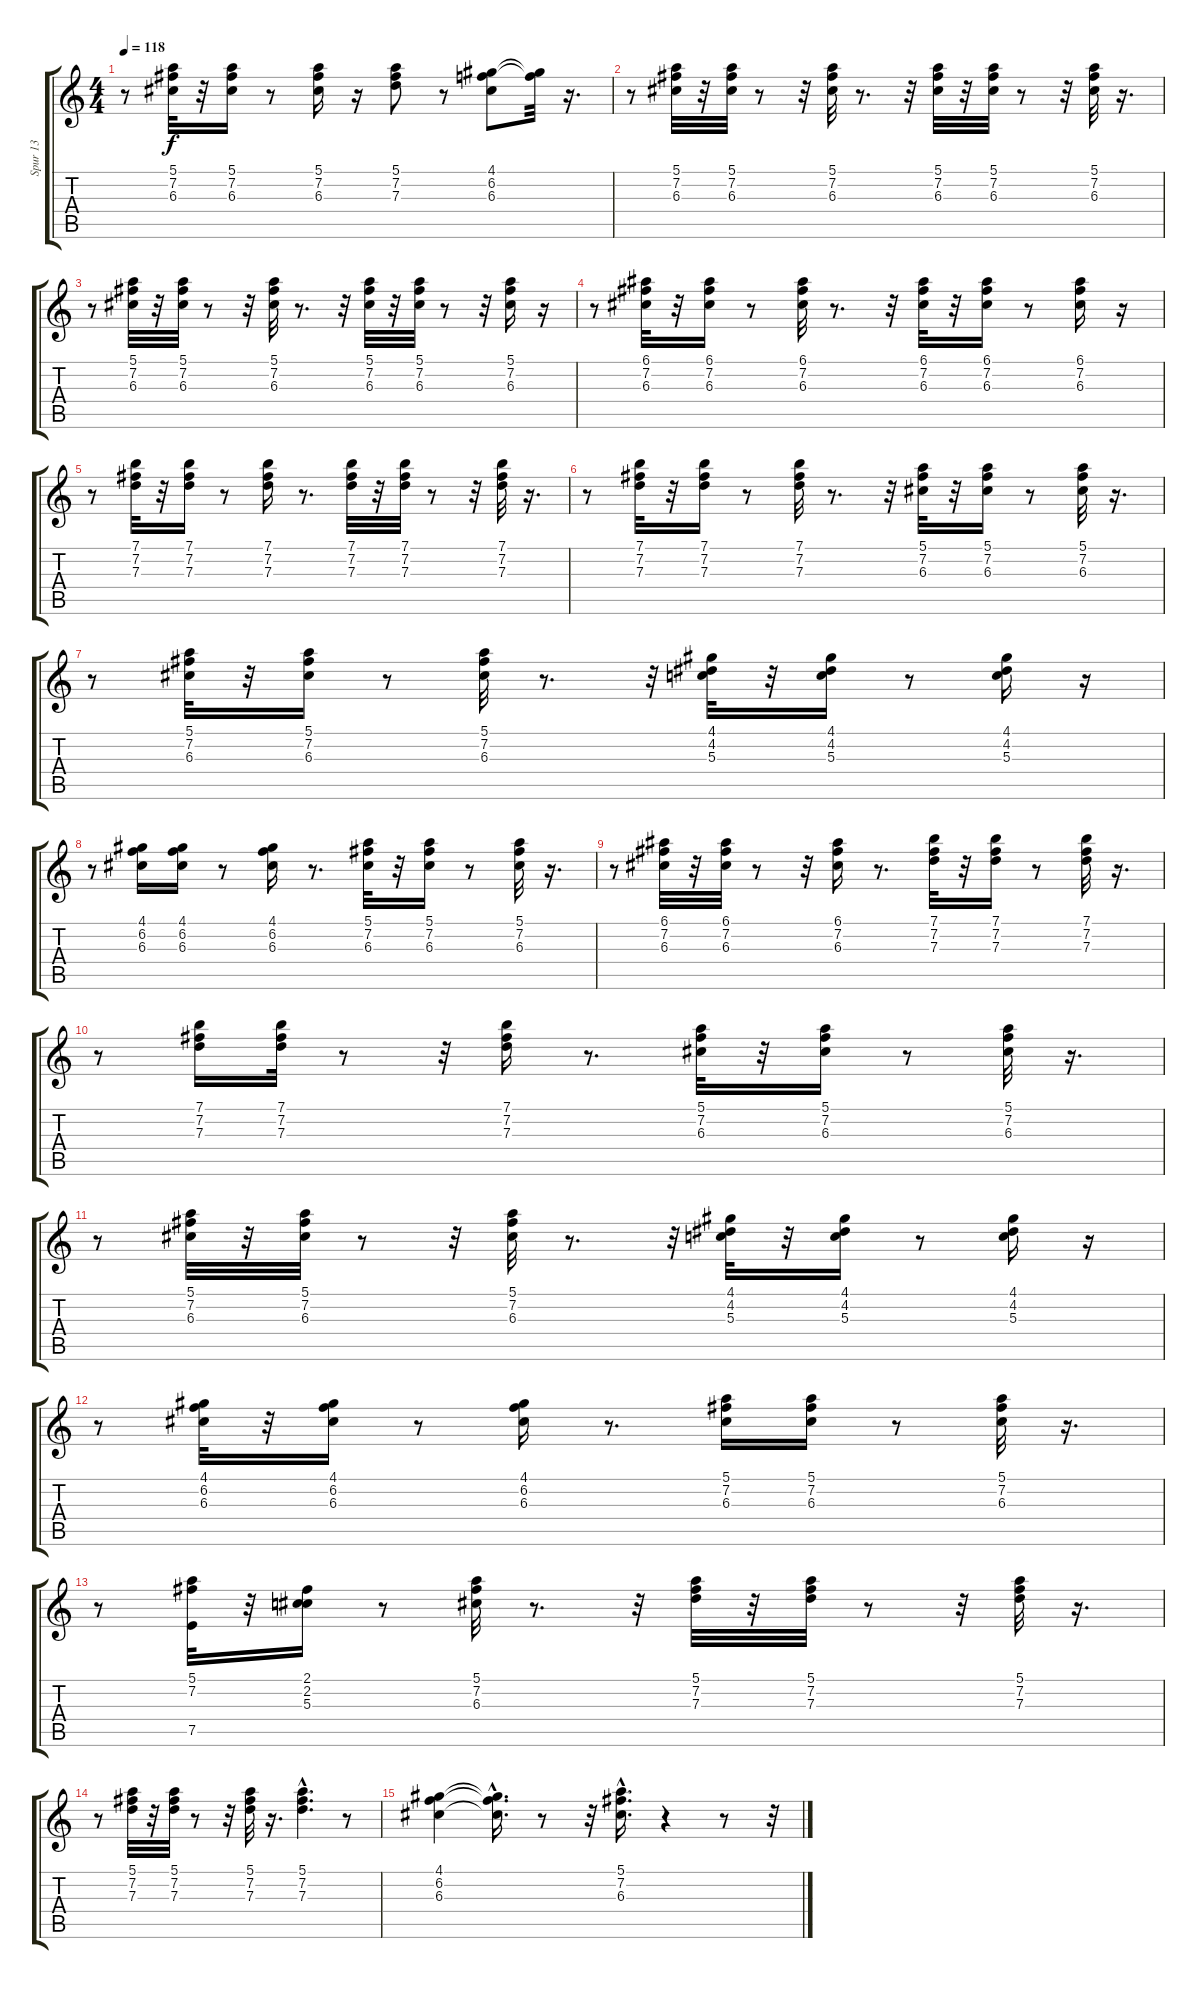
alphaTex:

\track ("Spur 13" "Spur 13") {instrument electricguitarclean}
\staff {score tabs}
\tuning (E4 B3 G3 D3 A2 E2) {hide}
\ts (4 4)
\tempo 118
\clef g2
\ks c
r.8{dy f} (5.1 7.2 6.3).32 r.32 (5.1 7.2 6.3).16 r.8 (5.1 7.2 6.3).16 r.16 (5.1 7.2 7.3).8 r.8 (4.1 6.2 6.3).8 (4.1{t} 6.2{t}).32 r.16{d} |
r.8 (5.1 7.2 6.3).32 r.32 (5.1 7.2 6.3).32 r.8 r.32 (5.1 7.2 6.3).32 r.8{d} r.32 (5.1 7.2 6.3).32 r.32 (5.1 7.2 6.3).32 r.8 r.32 (5.1 7.2 6.3).32 r.16{d} |
r.8 (5.1 7.2 6.3).32 r.32 (5.1 7.2 6.3).32 r.8 r.32 (5.1 7.2 6.3).32 r.8{d} r.32 (5.1 7.2 6.3).32 r.32 (5.1 7.2 6.3).32 r.8 r.32 (5.1 7.2 6.3).16 r.16 |
r.8 (6.1 7.2 6.3).32 r.32 (6.1 7.2 6.3).16 r.8 (6.1 7.2 6.3).32 r.8{d} r.32 (6.1 7.2 6.3).32 r.32 (6.1 7.2 6.3).16 r.8 (6.1 7.2 6.3).16 r.16 |
r.8 (7.1 7.2 7.3).32 r.32 (7.1 7.2 7.3).16 r.8 (7.1 7.2 7.3).16 r.8{d} (7.1 7.2 7.3).32 r.32 (7.1 7.2 7.3).32 r.8 r.32 (7.1 7.2 7.3).32 r.16{d} |
r.8 (7.1 7.2 7.3).32 r.32 (7.1 7.2 7.3).16 r.8 (7.1 7.2 7.3).32 r.8{d} r.32 (5.1 7.2 6.3).32 r.32 (5.1 7.2 6.3).16 r.8 (5.1 7.2 6.3).32 r.16{d} |
r.8 (5.1 7.2 6.3).32 r.32 (5.1 7.2 6.3).16 r.8 (5.1 7.2 6.3).32 r.8{d} r.32 (4.1 4.2 5.3).32 r.32 (4.1 4.2 5.3).16 r.8 (4.1 4.2 5.3).16 r.16 |
r.8 (4.1 6.2 6.3).16 (4.1 6.2 6.3).16 r.8 (4.1 6.2 6.3).16 r.8{d} (5.1 7.2 6.3).32 r.32 (5.1 7.2 6.3).16 r.8 (5.1 7.2 6.3).32 r.16{d} |
r.8 (6.1 7.2 6.3).32 r.32 (6.1 7.2 6.3).32 r.8 r.32 (6.1 7.2 6.3).16 r.8{d} (7.1 7.2 7.3).32 r.32 (7.1 7.2 7.3).16 r.8 (7.1 7.2 7.3).32 r.16{d} |
r.8 (7.1 7.2 7.3).16 (7.1 7.2 7.3).32 r.8 r.32 (7.1 7.2 7.3).16 r.8{d} (5.1 7.2 6.3).32 r.32 (5.1 7.2 6.3).16 r.8 (5.1 7.2 6.3).32 r.16{d} |
r.8 (5.1 7.2 6.3).32 r.32 (5.1 7.2 6.3).32 r.8 r.32 (5.1 7.2 6.3).32 r.8{d} r.32 (4.1 4.2 5.3).32 r.32 (4.1 4.2 5.3).16 r.8 (4.1 4.2 5.3).16 r.16 |
r.8 (4.1 6.2 6.3).32 r.32 (4.1 6.2 6.3).16 r.8 (4.1 6.2 6.3).16 r.8{d} (5.1 7.2 6.3).16 (5.1 7.2 6.3).16 r.8 (5.1 7.2 6.3).32 r.16{d} |
r.8 (5.1 7.2 7.5).32 r.32 (2.1 2.2 5.3).16 r.8 (5.1 7.2 6.3).32 r.8{d} r.32 (5.1 7.2 7.3).32 r.32 (5.1 7.2 7.3).32 r.8 r.32 (5.1 7.2 7.3).32 r.16{d} |
r.8 (5.1 7.2 7.3).32 r.32 (5.1 7.2 7.3).32 r.8 r.32 (5.1 7.2 7.3).32 r.16{d} (5.1 7.2{hac} 7.3{hac}).4{d} r.8 |
(4.1 6.2 6.3).4 (4.1{t} 6.2{hac t} 6.3{t}).16{d} r.8 r.32 (5.1{hac} 7.2{hac} 6.3).16{d} r.4 r.8 r.32
